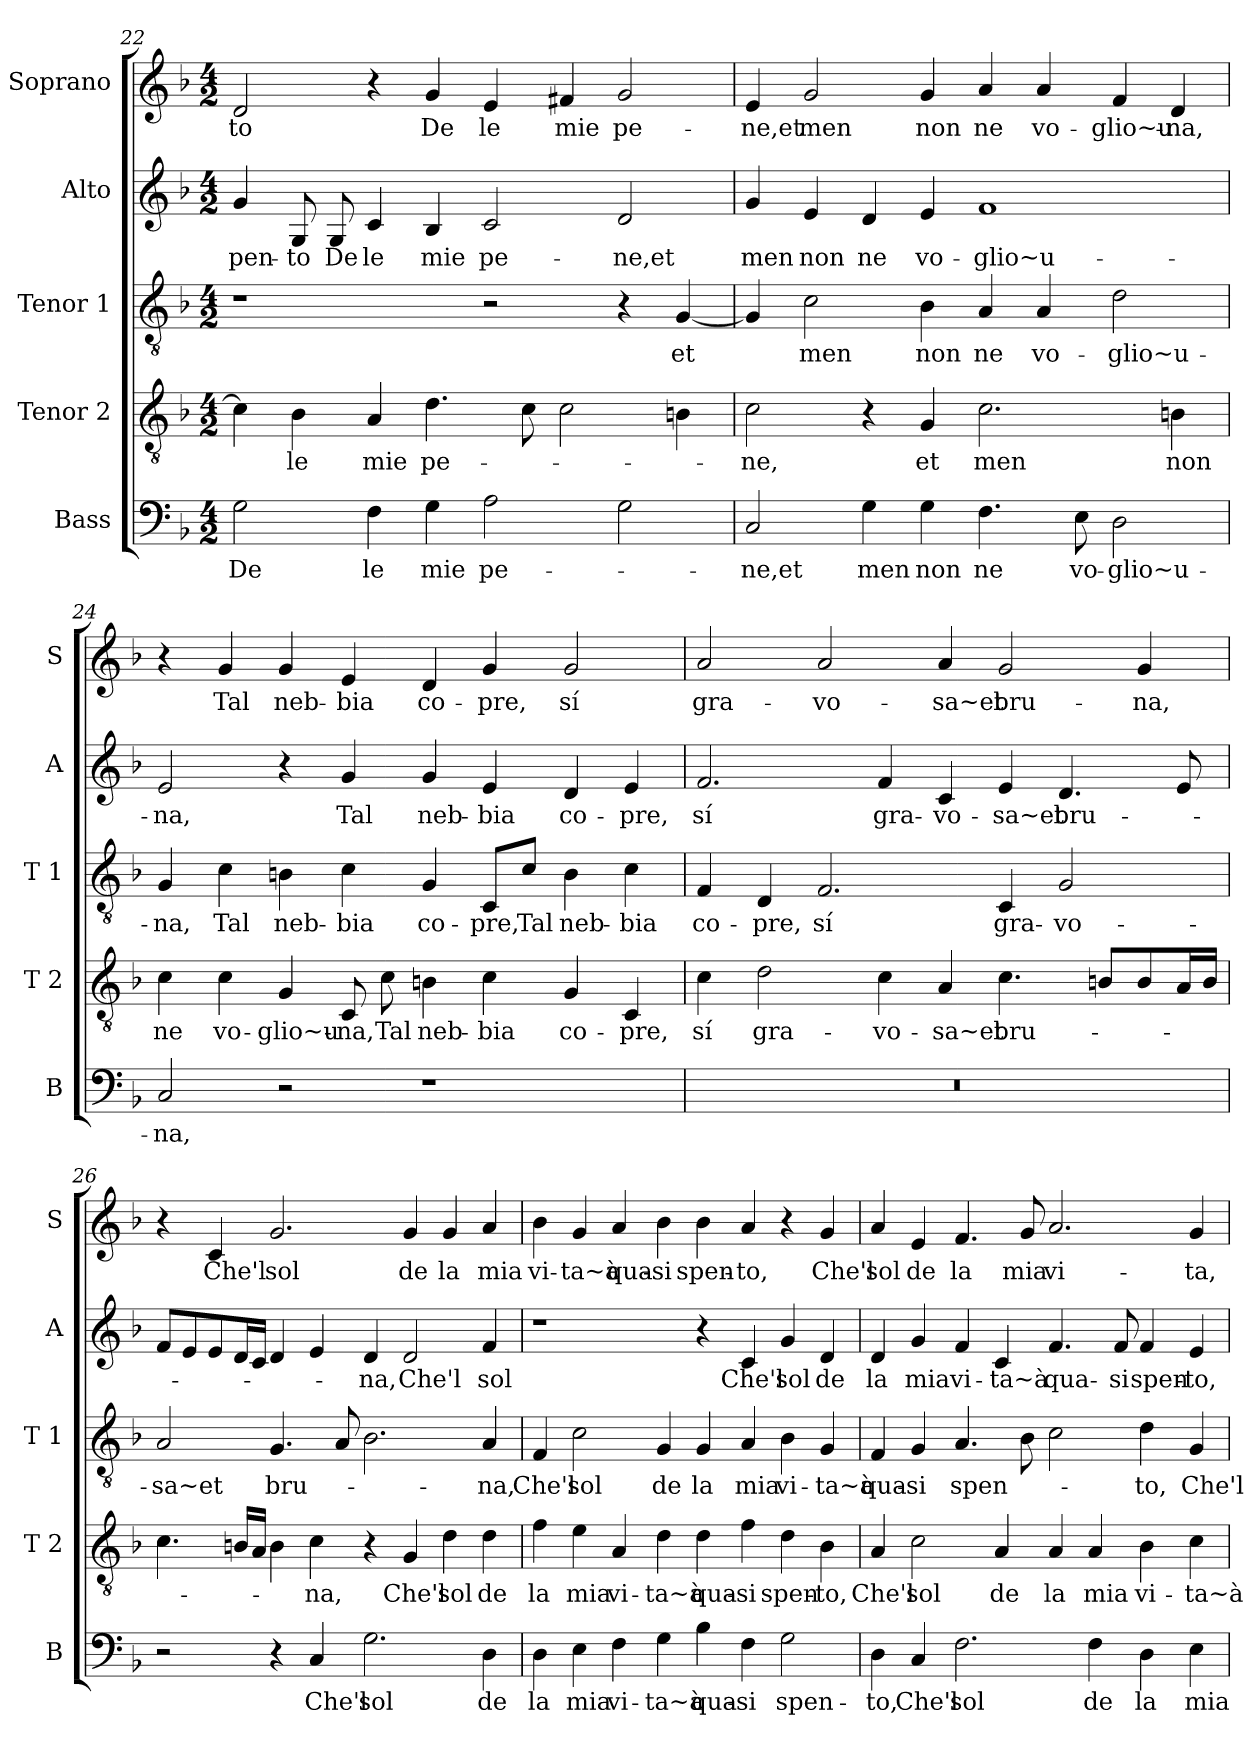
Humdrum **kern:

**kern	**text	**kern	**text	**kern	**text	**kern	**text	**kern	**text
*part5	*part5	*part4	*part4	*part3	*part3	*part2	*part2	*part1	*part1
*staff5	*staff5	*staff4	*staff4	*staff3	*staff3	*staff2	*staff2	*staff1	*staff1
*I"Bass	*	*I"Tenor 2	*	*I"Tenor 1	*	*I"Alto	*	*I"Soprano	*
*I'B	*	*I'T 2	*	*I'T 1	*	*I'A	*	*I'S	*
!!LO:PB:g=z
*clefF4	*	*clefGv2	*	*clefGv2	*	*clefG2	*	*clefG2	*
*k[b-]	*	*k[b-]	*	*k[b-]	*	*k[b-]	*	*k[b-]	*
*F:	*	*F:	*	*F:	*	*F:	*	*F:	*
*M4/2	*	*M4/2	*	*M4/2	*	*M4/2	*	*M4/2	*
=22	=22	=22	=22	=22	=22	=22	=22	=22	=22
!	!LO:LY:b	!	!	!	!	!	!LO:LY:b	!	!LO:LY:b
2G\	De	4c\]	.	1r	.	4g/	pen-	2d/	-to
!	!	!	!LO:LY:b	!	!	!	!LO:LY:b	!	!
.	.	4B-\	le	.	.	8G/	-to	.	.
!	!	!	!	!	!	!	!LO:LY:b	!	!
.	.	.	.	.	.	8G/	De	.	.
!	!LO:LY:b	!	!LO:LY:b	!	!	!	!LO:LY:b	!	!
4F\	le	4A/	mie	.	.	4c/	le	4r	.
!	!LO:LY:b	!	!LO:LY:b	!	!	!	!LO:LY:b	!	!LO:LY:b
4G\	mie	4.d\	pe-	.	.	4B-/	mie	4g/	De
!	!LO:LY:b	!	!	!	!	!	!LO:LY:b	!	!LO:LY:b
2A\	pe-	.	.	2r	.	2c/	pe-	4e/	le
.	.	8c\	.	.	.	.	.	.	.
!	!	!	!	!	!	!	!	!	!LO:LY:b
.	.	2c\	.	.	.	.	.	4f#X/	mie
!	!	!	!	!	!	!	!LO:LY:b	!	!LO:LY:b
2G\	.	.	.	4r	.	2d/	-ne,et	2g/	pe-
!	!	!	!	!	!LO:LY:b	!	!	!	!
.	.	4Bn\	.	[4G/	et	.	.	.	.
=23	=23	=23	=23	=23	=23	=23	=23	=23	=23
!	!LO:LY:b	!	!LO:LY:b	!	!	!	!LO:LY:b	!	!LO:LY:b
2C/	-ne,et	2c\	-ne,	4G/]	.	4g/	men	4e/	-ne,et
!	!	!	!	!	!LO:LY:b	!	!LO:LY:b	!	!LO:LY:b
.	.	.	.	2c\	men	4e/	non	2g/	men
!	!LO:LY:b	!	!	!	!	!	!LO:LY:b	!	!
4G\	men	4r	.	.	.	4d/	ne	.	.
!	!LO:LY:b	!	!LO:LY:b	!	!LO:LY:b	!	!LO:LY:b	!	!LO:LY:b
4G\	non	4G/	et	4B-\	non	4e/	vo-	4g/	non
!	!LO:LY:b	!	!LO:LY:b	!	!LO:LY:b	!	!LO:LY:b	!	!LO:LY:b
4.F\	ne	2.c\	men	4A/	ne	1f	-glio~u-	4a/	ne
!	!	!	!	!	!LO:LY:b	!	!	!	!LO:LY:b
.	.	.	.	4A/	vo-	.	.	4a/	vo-
!	!LO:LY:b	!	!	!	!	!	!	!	!
8E\	vo-	.	.	.	.	.	.	.	.
!	!LO:LY:b	!	!	!	!LO:LY:b	!	!	!	!LO:LY:b
2D\	-glio~u-	.	.	2d\	-glio~u-	.	.	4f/	-glio~u-
!	!	!	!LO:LY:b	!	!	!	!	!	!LO:LY:b
.	.	4Bn\	non	.	.	.	.	4d/	-na,
!!LO:LB:g=z
=24	=24	=24	=24	=24	=24	=24	=24	=24	=24
!	!LO:LY:b	!	!LO:LY:b	!	!LO:LY:b	!	!LO:LY:b	!	!
2C/	-na,	4c\	ne	4G/	-na,	2e/	-na,	4r	.
!	!	!	!LO:LY:b	!	!LO:LY:b	!	!	!	!LO:LY:b
.	.	4c\	vo-	4c\	Tal	.	.	4g/	Tal
!	!	!	!LO:LY:b	!	!LO:LY:b	!	!	!	!LO:LY:b
2r	.	4G/	-glio~u-	4Bn\	neb-	4r	.	4g/	neb-
!	!	!	!LO:LY:b	!	!LO:LY:b	!	!LO:LY:b	!	!LO:LY:b
.	.	8C/	-na,	4c\	-bia	4g/	Tal	4e/	-bia
!	!	!	!LO:LY:b	!	!	!	!	!	!
.	.	8c\	Tal	.	.	.	.	.	.
!	!	!	!LO:LY:b	!	!LO:LY:b	!	!LO:LY:b	!	!LO:LY:b
1r	.	4Bn\	neb-	4G/	co-	4g/	neb-	4d/	co-
!	!	!	!LO:LY:b	!	!LO:LY:b	!	!LO:LY:b	!	!LO:LY:b
.	.	4c\	-bia	8C/L	-pre,	4e/	-bia	4g/	-pre,
!	!	!	!	!	!LO:LY:b	!	!	!	!
.	.	.	.	8c/J	Tal	.	.	.	.
!	!	!	!LO:LY:b	!	!LO:LY:b	!	!LO:LY:b	!	!LO:LY:b
.	.	4G/	co-	4B\	neb-	4d/	co-	2g/	sí
!	!	!	!LO:LY:b	!	!LO:LY:b	!	!LO:LY:b	!	!
.	.	4C/	-pre,	4c\	-bia	4e/	-pre,	.	.
=25	=25	=25	=25	=25	=25	=25	=25	=25	=25
!	!	!	!LO:LY:b	!	!LO:LY:b	!	!LO:LY:b	!	!LO:LY:b
0r	.	4c\	sí	4F/	co-	2.f/	sí	2a/	gra-
!	!	!	!LO:LY:b	!	!LO:LY:b	!	!	!	!
.	.	2d\	gra-	4D/	-pre,	.	.	.	.
!	!	!	!	!	!LO:LY:b	!	!	!	!LO:LY:b
.	.	.	.	2.F/	sí	.	.	2a/	-vo-
!	!	!	!LO:LY:b	!	!	!	!LO:LY:b	!	!
.	.	4c\	-vo-	.	.	4f/	gra-	.	.
!	!	!	!LO:LY:b	!	!	!	!LO:LY:b	!	!LO:LY:b
.	.	4A/	-sa~et	.	.	4c/	-vo-	4a/	-sa~et
!	!	!	!LO:LY:b	!	!LO:LY:b	!	!LO:LY:b	!	!LO:LY:b
.	.	4.c\	bru-	4C/	gra-	4e/	-sa~et	2g/	bru-
!	!	!	!	!	!LO:LY:b	!	!LO:LY:b	!	!
.	.	.	.	2G/	-vo-	4.d/	bru-	.	.
.	.	8Bn/L	.	.	.	.	.	.	.
!	!	!	!	!	!	!	!	!	!LO:LY:b
.	.	8B/	.	.	.	.	.	4g/	-na,
.	.	16A/L	.	.	.	8e/	.	.	.
.	.	16B/JJ	.	.	.	.	.	.	.
!!LO:LB:g=z
=26	=26	=26	=26	=26	=26	=26	=26	=26	=26
!	!	!	!	!	!LO:LY:b	!	!	!	!
2r	.	4.c\	.	2A/	-sa~et	8f/L	.	4r	.
.	.	.	.	.	.	8e/	.	.	.
!	!	!	!	!	!	!	!	!	!LO:LY:b
.	.	.	.	.	.	8e/	.	4c/	Che'l
.	.	16Bn/LL	.	.	.	16d/L	.	.	.
.	.	16A/JJ	.	.	.	16c/JJ	.	.	.
!	!	!	!	!	!LO:LY:b	!	!	!	!LO:LY:b
4r	.	4B\	.	4.G/	bru-	4d/	.	2.g/	sol
!	!LO:LY:b	!	!LO:LY:b	!	!	!	!	!	!
4C/	Che'l	4c\	-na,	.	.	4e/	.	.	.
.	.	.	.	8A/	.	.	.	.	.
!	!LO:LY:b	!	!	!	!	!	!LO:LY:b	!	!
2.G\	sol	4r	.	2.B-\	.	4d/	-na,	.	.
!	!	!	!LO:LY:b	!	!	!	!LO:LY:b	!	!LO:LY:b
.	.	4G/	Che'l	.	.	2d/	Che'l	4g/	de
!	!	!	!LO:LY:b	!	!	!	!	!	!LO:LY:b
.	.	4d\	sol	.	.	.	.	4g/	la
!	!LO:LY:b	!	!LO:LY:b	!	!LO:LY:b	!	!LO:LY:b	!	!LO:LY:b
4D\	de	4d\	de	4A/	-na,	4f/	sol	4a/	mia
=27	=27	=27	=27	=27	=27	=27	=27	=27	=27
!	!LO:LY:b	!	!LO:LY:b	!	!LO:LY:b	!	!	!	!LO:LY:b
4D\	la	4f\	la	4F/	Che'l	1r	.	4b-\	vi-
!	!LO:LY:b	!	!LO:LY:b	!	!LO:LY:b	!	!	!	!LO:LY:b
4E\	mia	4e\	mia	2c\	sol	.	.	4g/	-ta~à
!	!LO:LY:b	!	!LO:LY:b	!	!	!	!	!	!LO:LY:b
4F\	vi-	4A/	vi-	.	.	.	.	4a/	qua-
!	!LO:LY:b	!	!LO:LY:b	!	!LO:LY:b	!	!	!	!LO:LY:b
4G\	-ta~à	4d\	-ta~à	4G/	de	.	.	4b-\	-si
!	!LO:LY:b	!	!LO:LY:b	!	!LO:LY:b	!	!	!	!LO:LY:b
4B-\	qua-	4d\	qua-	4G/	la	4r	.	4b-\	spen-
!	!LO:LY:b	!	!LO:LY:b	!	!LO:LY:b	!	!LO:LY:b	!	!LO:LY:b
4F\	-si	4f\	-si	4A/	mia	4c/	Che'l	4a/	-to,
!	!LO:LY:b	!	!LO:LY:b	!	!LO:LY:b	!	!LO:LY:b	!	!
2G\	spen-	4d\	spen-	4B-\	vi-	4g/	sol	4r	.
!	!	!	!LO:LY:b	!	!LO:LY:b	!	!LO:LY:b	!	!LO:LY:b
.	.	4B-\	-to,	4G/	-ta~à	4d/	de	4g/	Che'l
=28	=28	=28	=28	=28	=28	=28	=28	=28	=28
!	!LO:LY:b	!	!LO:LY:b	!	!LO:LY:b	!	!LO:LY:b	!	!LO:LY:b
4D\	-to,	4A/	Che'l	4F/	qua-	4d/	la	4a/	sol
!	!LO:LY:b	!	!LO:LY:b	!	!LO:LY:b	!	!LO:LY:b	!	!LO:LY:b
4C/	Che'l	2c\	sol	4G/	-si	4g/	mia	4e/	de
!	!LO:LY:b	!	!	!	!LO:LY:b	!	!LO:LY:b	!	!LO:LY:b
2.F\	sol	.	.	4.A/	spen-	4f/	vi-	4.f/	la
!	!	!	!LO:LY:b	!	!	!	!LO:LY:b	!	!
.	.	4A/	de	.	.	4c/	-ta~à	.	.
!	!	!	!	!	!	!	!	!	!LO:LY:b
.	.	.	.	8B-\	.	.	.	8g/	mia
!	!	!	!LO:LY:b	!	!	!	!LO:LY:b	!	!LO:LY:b
.	.	4A/	la	2c\	.	4.f/	qua-	2.a/	vi-
!	!LO:LY:b	!	!LO:LY:b	!	!	!	!	!	!
4F\	de	4A/	mia	.	.	.	.	.	.
!	!	!	!	!	!	!	!LO:LY:b	!	!
.	.	.	.	.	.	8f/	-si	.	.
!	!LO:LY:b	!	!LO:LY:b	!	!LO:LY:b	!	!LO:LY:b	!	!
4D\	la	4B-\	vi-	4d\	-to,	4f/	spen-	.	.
!	!LO:LY:b	!	!LO:LY:b	!	!LO:LY:b	!	!LO:LY:b	!	!LO:LY:b
4E\	mia	4c\	-ta~à	4G/	Che'l	4e/	-to,	4g/	-ta,
=	=	=	=	=	=	=	=	=	=
*-	*-	*-	*-	*-	*-	*-	*-	*-	*-
